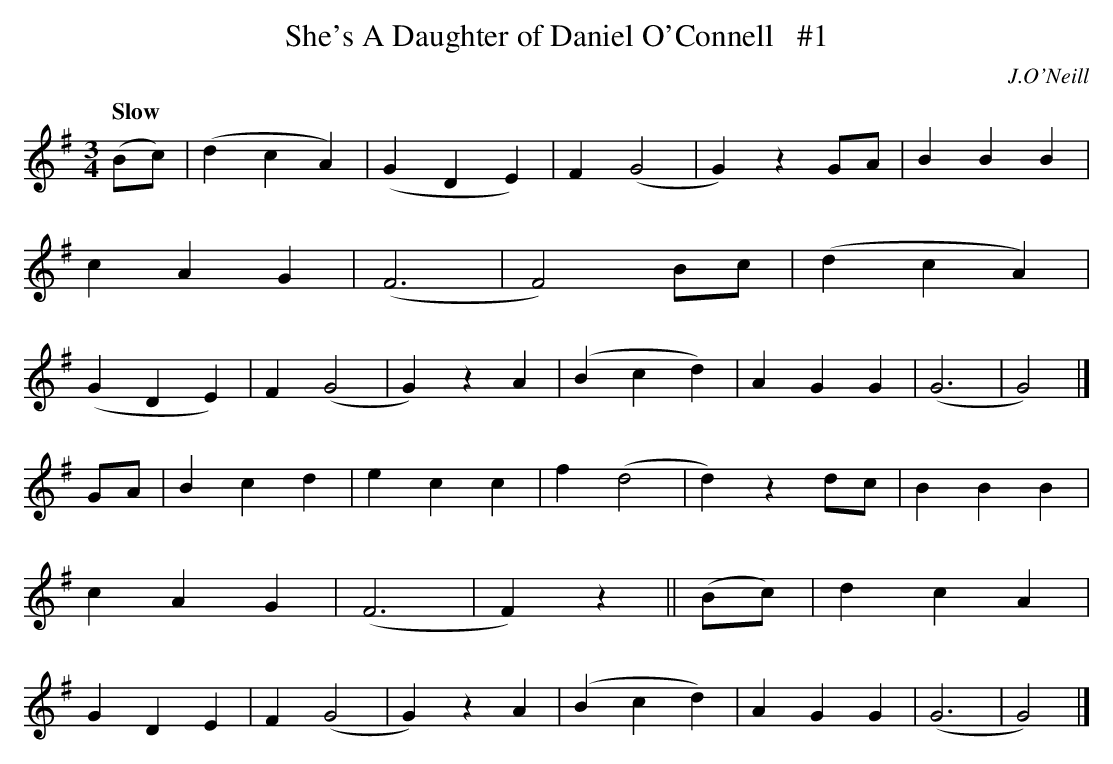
X:1
T: She's A Daughter of Daniel O'Connell   #1
Q: "Slow"
O: J.O'Neill
M: 3/4
L: 1/4
K: G
  (B/c/)| (dcA) | (GDE) | F(G2 | G)zG/A/ |  BBB  | cAG | (F3 | F2) \
   B/c/ | (dcA) | (GDE) | F(G2 | G)z   A | (Bcd) | AGG | (G3 | G2) |]
   G/A/ |  Bcd  |  ecc  | f(d2 | d)zd/c/ |  BBB  | cAG | (F3 | F)z \
||(B/c/)|  dcA  |  GDE  | F(G2 | G)z   A | (Bcd) | AGG | (G3 | G2) |]
